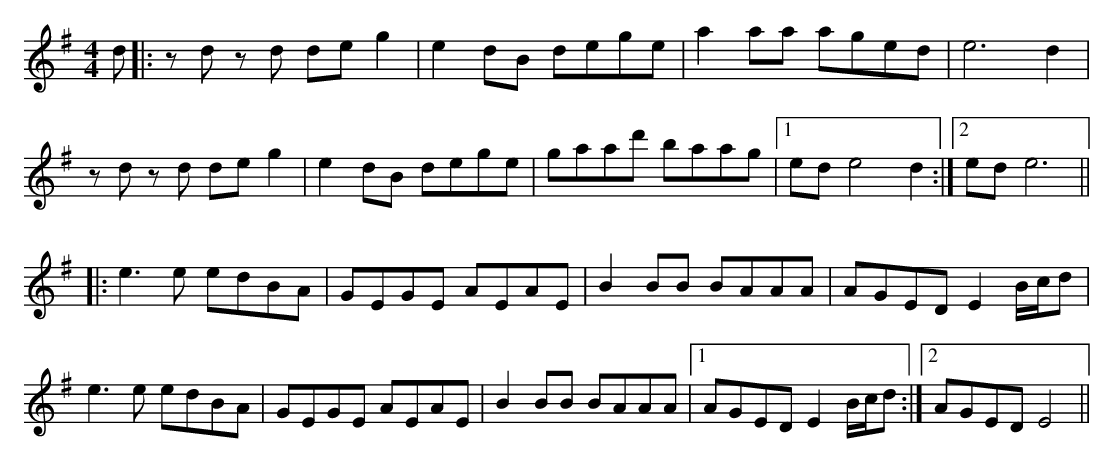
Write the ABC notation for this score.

X:1
M:4/4
K:Emin
d|:zd zd deg2|e2dB dege|a2aa aged|e6 d2|
zd zd deg2|e2dB dege|gaad' baag|1 ed e4 d2:|2 ed e6||
|:e3 e edBA|GEGE AEAE|B2 BB BAAA|AGED E2 B/c/d|
e3 e edBA|GEGE AEAE|B2 BB BAAA|1 AGED E2 B/c/d:|2 AGED E4||
